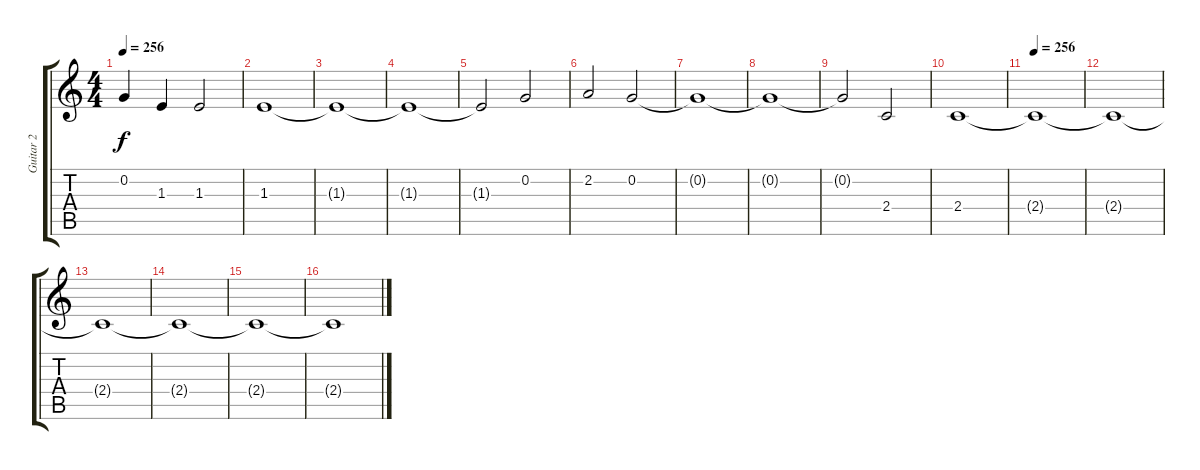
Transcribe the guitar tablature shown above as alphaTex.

\track ("Guitar 2" "Guitar 2") {instrument electricguitarclean}
\staff {score tabs}
\tuning (C4 G3 Eb3 Bb2 F2 C2) {hide}
\ts (4 4)
\tempo 256
\clef g2
\ks c
0.2{t}.4{dy f} 1.3.4 1.3.2 |
1.3.1 |
1.3{t}.1 |
1.3{t}.1 |
1.3{t}.2 0.2.2 |
2.2.2 0.2.2 |
0.2{t}.1 |
0.2{t}.1 |
0.2{t}.2 2.4.2 |
2.4.1 |
\tempo 256
2.4{t}.1 |
2.4{t}.1 |
2.4{t}.1 |
2.4{t}.1 |
2.4{t}.1 |
2.4{t}.1
